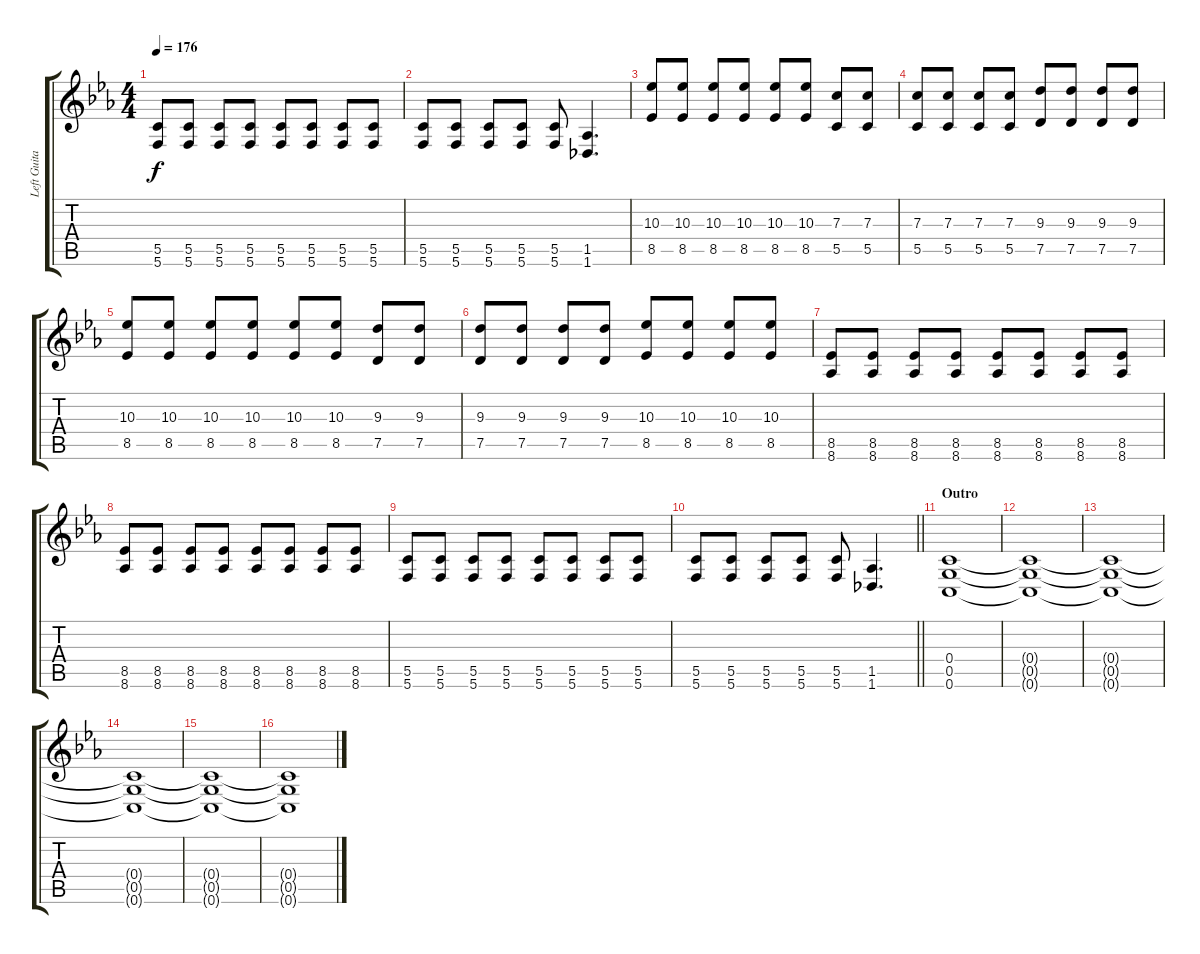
\track ("Left Guitar I" "Left Guita") {instrument overdrivenguitar}
\staff {score tabs}
\tuning (D4 A3 F3 C3 G2 C2) {hide}
\ts (4 4)
\tempo 176
\clef g2
\ks eb
(5.5 5.6).8{dy f} (5.5 5.6).8 (5.5 5.6).8 (5.5 5.6).8 (5.5 5.6).8 (5.5 5.6).8 (5.5 5.6).8 (5.5 5.6).8 |
(5.5 5.6).8 (5.5 5.6).8 (5.5 5.6).8 (5.5 5.6).8 (5.5 5.6).8 (1.5 1.6).4{d} |
(10.3 8.5).8 (10.3 8.5).8 (10.3 8.5).8 (10.3 8.5).8 (10.3 8.5).8 (10.3 8.5).8 (7.3 5.5).8 (7.3 5.5).8 |
(7.3 5.5).8 (7.3 5.5).8 (7.3 5.5).8 (7.3 5.5).8 (9.3 7.5).8 (9.3 7.5).8 (9.3 7.5).8 (9.3 7.5).8 |
(10.3 8.5).8 (10.3 8.5).8 (10.3 8.5).8 (10.3 8.5).8 (10.3 8.5).8 (10.3 8.5).8 (9.3 7.5).8 (9.3 7.5).8 |
(9.3 7.5).8 (9.3 7.5).8 (9.3 7.5).8 (9.3 7.5).8 (10.3 8.5).8 (10.3 8.5).8 (10.3 8.5).8 (10.3 8.5).8 |
(8.5 8.6).8 (8.5 8.6).8 (8.5 8.6).8 (8.5 8.6).8 (8.5 8.6).8 (8.5 8.6).8 (8.5 8.6).8 (8.5 8.6).8 |
(8.5 8.6).8 (8.5 8.6).8 (8.5 8.6).8 (8.5 8.6).8 (8.5 8.6).8 (8.5 8.6).8 (8.5 8.6).8 (8.5 8.6).8 |
(5.5 5.6).8 (5.5 5.6).8 (5.5 5.6).8 (5.5 5.6).8 (5.5 5.6).8 (5.5 5.6).8 (5.5 5.6).8 (5.5 5.6).8 |
\barLineRight lightlight
(5.5 5.6).8 (5.5 5.6).8 (5.5 5.6).8 (5.5 5.6).8 (5.5 5.6).8 (1.5 1.6).4{d} |
\section ("" "Outro")
(0.4 0.5 0.6).1 |
(0.4{t} 0.5{t} 0.6{t}).1 |
(0.4{t} 0.5{t} 0.6{t}).1 |
(0.4{t} 0.5{t} 0.6{t}).1 |
(0.4{t} 0.5{t} 0.6{t}).1{volume 8} |
(0.4{t} 0.5{t} 0.6{t}).1
